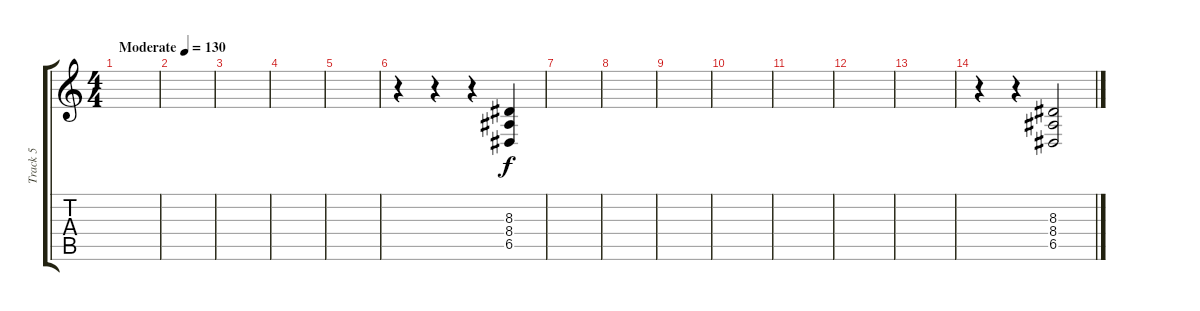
\track ("Track 5" "Track 5") {instrument reversecymbal}
\staff {score tabs}
\tuning (E4 B3 G3 D3 A2 E2) {hide}
\ts (4 4)
\tempo (130 "Moderate")
\clef g2
\ks c
|
|
|
|
|
r.4 r.4 r.4 (8.3 8.4 6.5).4 |
|
|
|
|
|
|
|
r.4 r.4 (8.3 8.4 6.5).2
